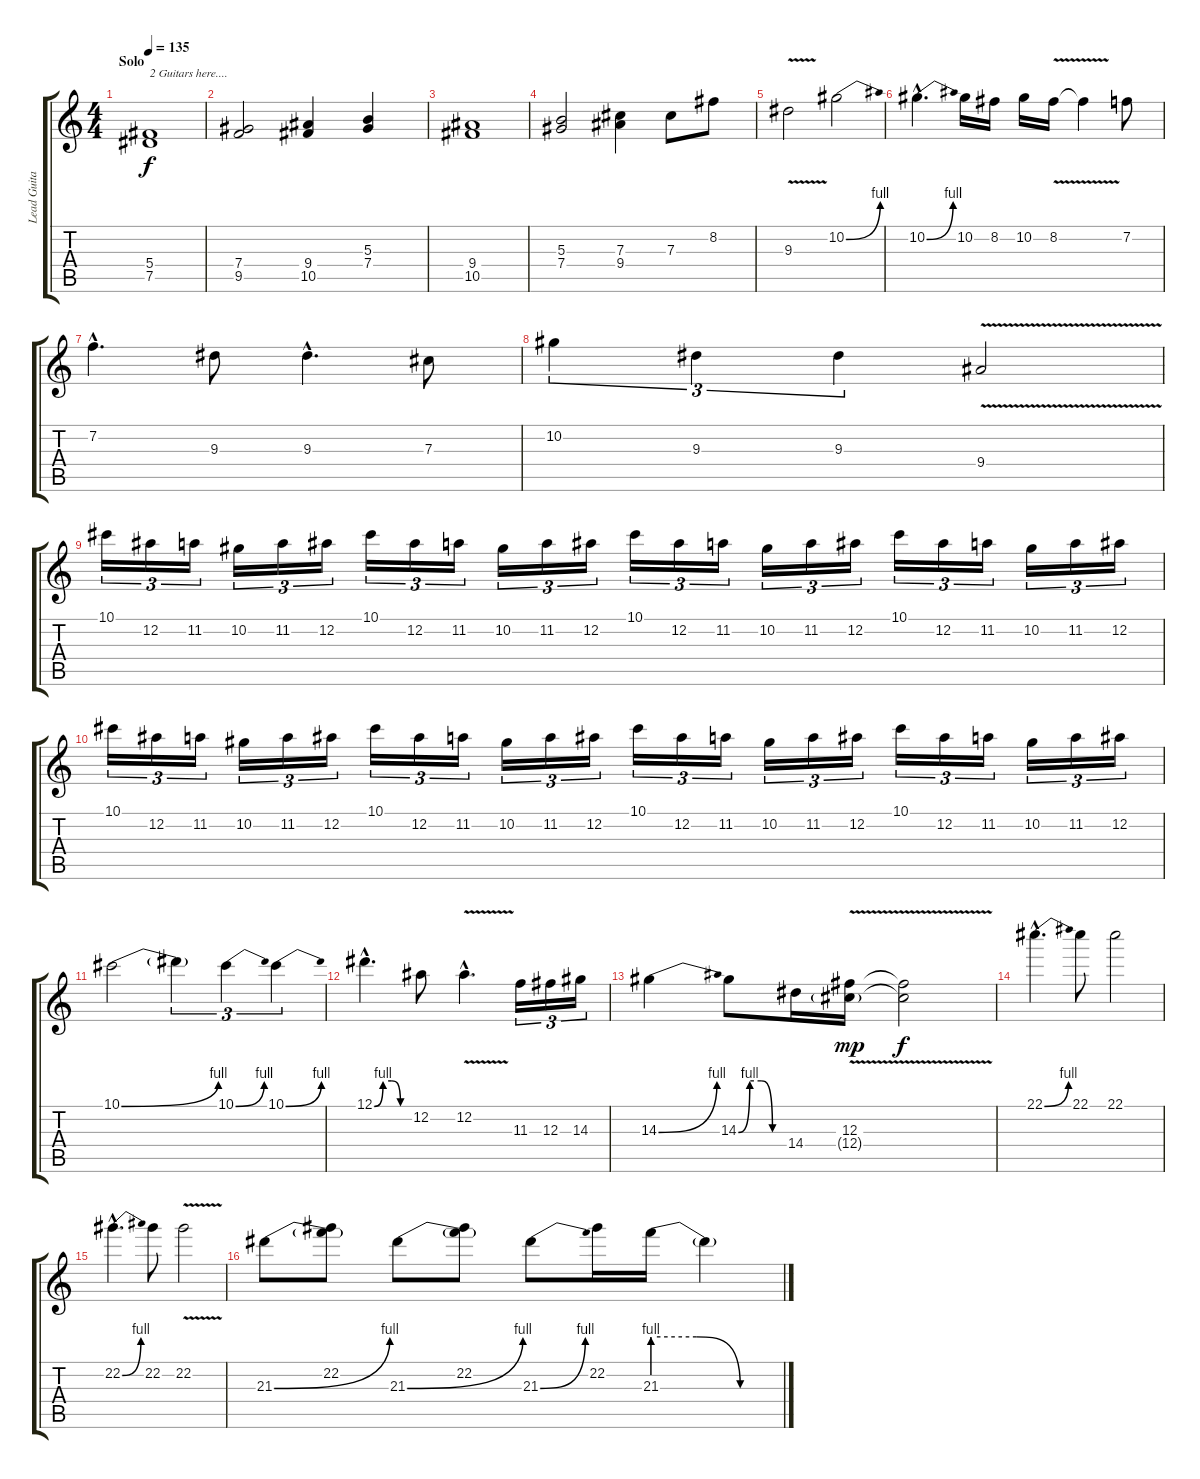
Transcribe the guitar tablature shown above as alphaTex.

\track ("Lead Guitar" "Lead Guita") {instrument distortionguitar}
\staff {score tabs}
\tuning (Eb4 Bb3 Gb3 Db3 Ab2 Eb2) {hide}
\ts (4 4)
\section ("" "Solo")
\tempo 135
\clef g2
\ks c
(5.4 7.5).1{txt "2 Guitars here...." dy f volume 16} |
(7.4 9.5).2 (9.4 10.5).4 (5.3 7.4).4 |
(9.4 10.5).1 |
(5.3 7.4).2 (7.3 9.4).4 7.3.8 8.2.8 |
9.3{v}.2 10.2{be (bend 0 0 60 4)}.2 |
10.2{be (bend 0 0 60 4) hac}.4{d} 10.2.16 8.2.16 10.2.16 8.2{v}.16 8.2{t}.4 7.2.8 |
7.2{hac}.4{d} 9.3.8 9.3{hac}.4{d} 7.3.8 |
10.2.4{tu (3 2)} 9.3.4{tu (3 2)} 9.3.4{tu (3 2)} 9.4{v}.2 |
10.1.16{tu (3 2)} 12.2.16{tu (3 2)} 11.2.16{tu (3 2)} 10.2.16{tu (3 2)} 11.2.16{tu (3 2)} 12.2.16{tu (3 2)} 10.1.16{tu (3 2)} 12.2.16{tu (3 2)} 11.2.16{tu (3 2)} 10.2.16{tu (3 2)} 11.2.16{tu (3 2)} 12.2.16{tu (3 2)} 10.1.16{tu (3 2)} 12.2.16{tu (3 2)} 11.2.16{tu (3 2)} 10.2.16{tu (3 2)} 11.2.16{tu (3 2)} 12.2.16{tu (3 2)} 10.1.16{tu (3 2)} 12.2.16{tu (3 2)} 11.2.16{tu (3 2)} 10.2.16{tu (3 2)} 11.2.16{tu (3 2)} 12.2.16{tu (3 2)} |
10.1.16{tu (3 2)} 12.2.16{tu (3 2)} 11.2.16{tu (3 2)} 10.2.16{tu (3 2)} 11.2.16{tu (3 2)} 12.2.16{tu (3 2)} 10.1.16{tu (3 2)} 12.2.16{tu (3 2)} 11.2.16{tu (3 2)} 10.2.16{tu (3 2)} 11.2.16{tu (3 2)} 12.2.16{tu (3 2)} 10.1.16{tu (3 2)} 12.2.16{tu (3 2)} 11.2.16{tu (3 2)} 10.2.16{tu (3 2)} 11.2.16{tu (3 2)} 12.2.16{tu (3 2)} 10.1.16{tu (3 2)} 12.2.16{tu (3 2)} 11.2.16{tu (3 2)} 10.2.16{tu (3 2)} 11.2.16{tu (3 2)} 12.2.16{tu (3 2)} |
10.1{be (bend 0 0 60 4)}.2 10.1{t}.4{tu (3 2)} 10.1{be (bend 0 0 60 4)}.4{tu (3 2)} 10.1{be (bend 0 0 60 4)}.4{tu (3 2)} |
12.1{be (custom 0 0 15 4 30 4 45 0 60 0) hac}.4{d} 12.2.8 12.2{v hac}.4{d} 11.3.16{tu (3 2)} 12.3.16{tu (3 2)} 14.3.16{tu (3 2)} |
14.3{be (bend 0 0 60 4)}.4 14.3{be (custom 0 0 15 4 30 4 45 0 60 0)}.8 14.4.16 (12.3{v} 12.4{g}).16{dy mp} (12.3{t} 12.4{t}).2{dy f} |
22.1{be (bend 0 0 60 4) hac}.4{d} 22.1.8 22.1.2 |
22.2{be (bend 0 0 60 4) hac}.4{d} 22.2.8 22.2{v}.2 |
21.3{be (bend 0 0 60 4)}.8 (22.2 21.3{t}).8 21.3{be (bend 0 0 60 4)}.8 (22.2 21.3{t}).8 21.3{be (bend 0 0 60 4)}.8 22.2.16 21.3{be (custom 0 4 20 4 40 0 60 0)}.16 21.3{t}.4
